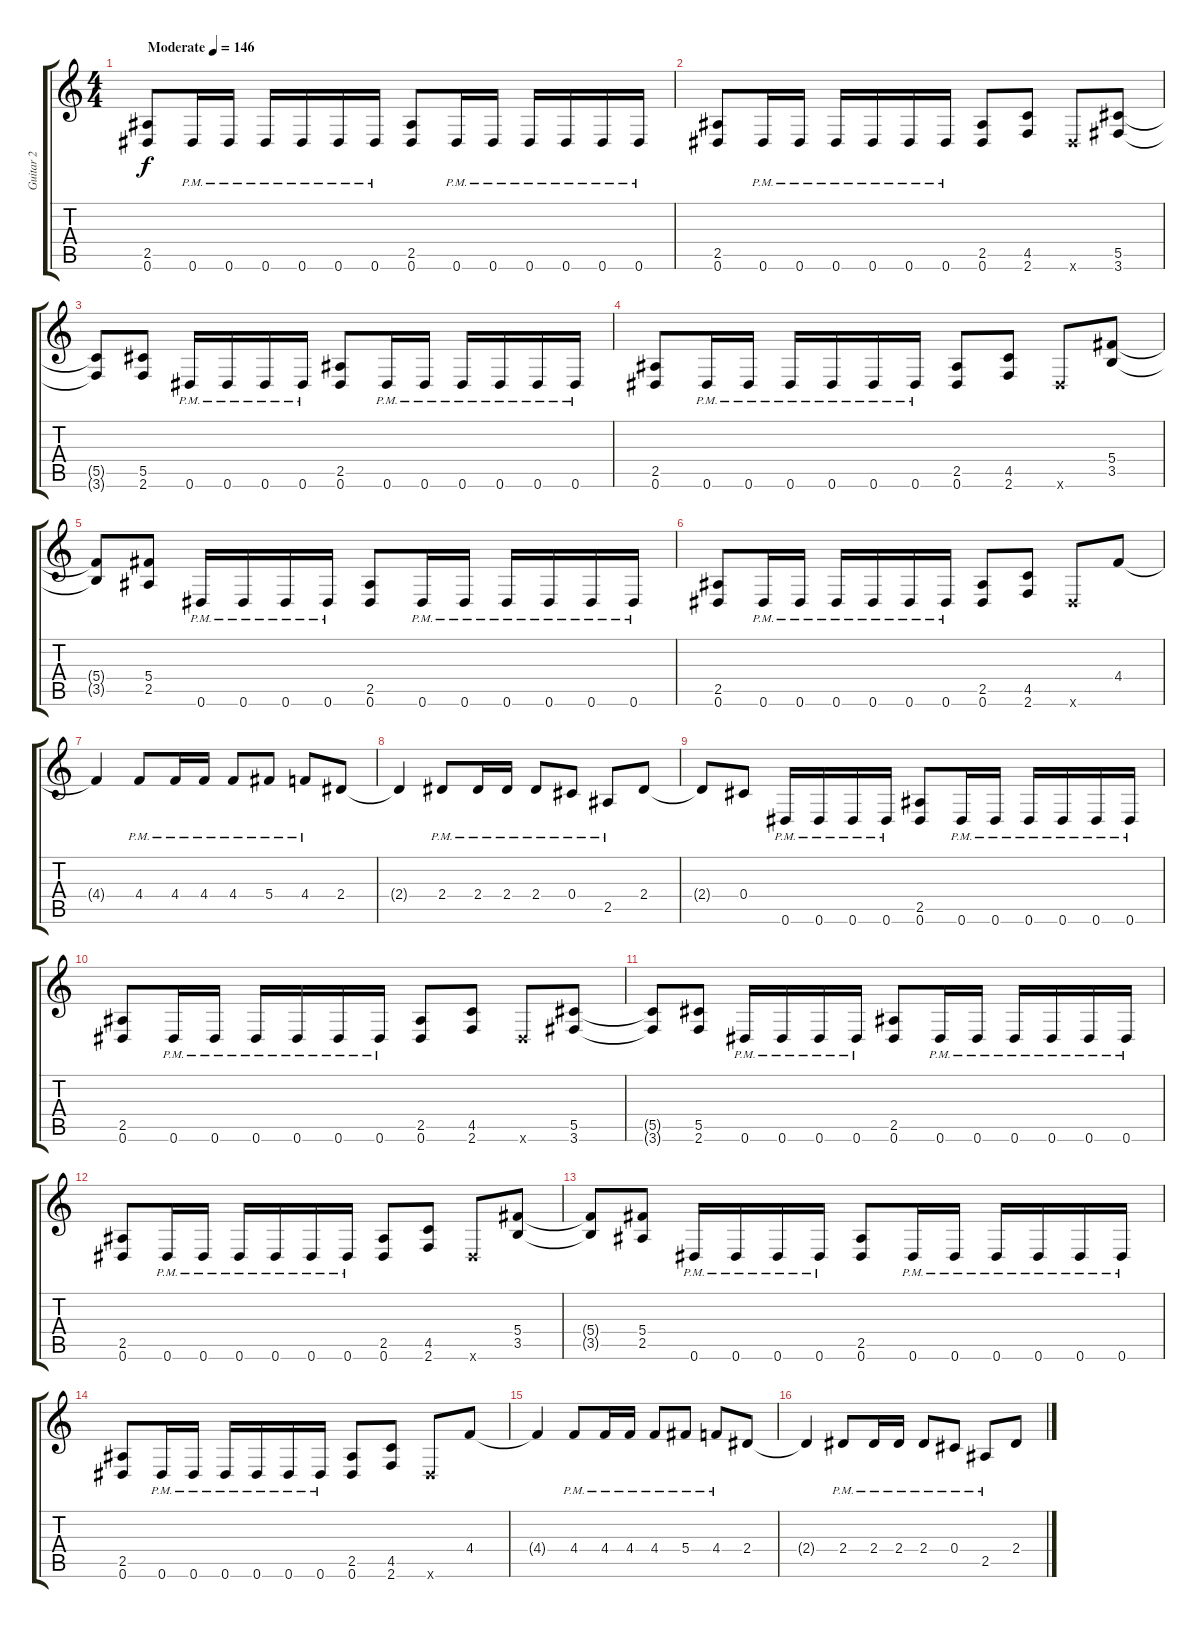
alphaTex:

\track ("Guitar 2" "Guitar 2") {instrument distortionguitar}
\staff {score tabs}
\tuning (Eb4 Bb3 Gb3 Db3 Ab2 Eb2) {hide}
\ts (4 4)
\tempo (146 "Moderate")
\clef g2
\ks c
(2.5 0.6).8{dy f instrument distortionguitar} 0.6{pm}.16 0.6{pm}.16 0.6{pm}.16 0.6{pm}.16 0.6{pm}.16 0.6{pm}.16 (2.5 0.6).8 0.6{pm}.16 0.6{pm}.16 0.6{pm}.16 0.6{pm}.16 0.6{pm}.16 0.6{pm}.16 |
(2.5 0.6).8 0.6{pm}.16 0.6{pm}.16 0.6{pm}.16 0.6{pm}.16 0.6{pm}.16 0.6{pm}.16 (2.5 0.6).8 (4.5 2.6).8 0.6{x}.8 (5.5 3.6).8 |
(5.5{t} 3.6{t}).8 (5.5 2.6).8 0.6{pm}.16 0.6{pm}.16 0.6{pm}.16 0.6{pm}.16 (2.5 0.6).8 0.6{pm}.16 0.6{pm}.16 0.6{pm}.16 0.6{pm}.16 0.6{pm}.16 0.6{pm}.16 |
(2.5 0.6).8 0.6{pm}.16 0.6{pm}.16 0.6{pm}.16 0.6{pm}.16 0.6{pm}.16 0.6{pm}.16 (2.5 0.6).8 (4.5 2.6).8 0.6{x}.8 (5.4 3.5).8 |
(5.4{t} 3.5{t}).8 (5.4 2.5).8 0.6{pm}.16 0.6{pm}.16 0.6{pm}.16 0.6{pm}.16 (2.5 0.6).8 0.6{pm}.16 0.6{pm}.16 0.6{pm}.16 0.6{pm}.16 0.6{pm}.16 0.6{pm}.16 |
(2.5 0.6).8 0.6{pm}.16 0.6{pm}.16 0.6{pm}.16 0.6{pm}.16 0.6{pm}.16 0.6{pm}.16 (2.5 0.6).8 (4.5 2.6).8 0.6{x}.8 4.4.8 |
4.4{t}.4 4.4{pm}.8 4.4{pm}.16 4.4{pm}.16 4.4{pm}.8 5.4{pm}.8 4.4{pm}.8 2.4.8 |
2.4{t}.4 2.4{pm}.8 2.4{pm}.16 2.4{pm}.16 2.4{pm}.8 0.4{pm}.8 2.5{pm}.8 2.4.8 |
2.4{t}.8 0.4.8 0.6{pm}.16 0.6{pm}.16 0.6{pm}.16 0.6{pm}.16 (2.5 0.6).8 0.6{pm}.16 0.6{pm}.16 0.6{pm}.16 0.6{pm}.16 0.6{pm}.16 0.6{pm}.16 |
(2.5 0.6).8 0.6{pm}.16 0.6{pm}.16 0.6{pm}.16 0.6{pm}.16 0.6{pm}.16 0.6{pm}.16 (2.5 0.6).8 (4.5 2.6).8 0.6{x}.8 (5.5 3.6).8 |
(5.5{t} 3.6{t}).8 (5.5 2.6).8 0.6{pm}.16 0.6{pm}.16 0.6{pm}.16 0.6{pm}.16 (2.5 0.6).8 0.6{pm}.16 0.6{pm}.16 0.6{pm}.16 0.6{pm}.16 0.6{pm}.16 0.6{pm}.16 |
(2.5 0.6).8 0.6{pm}.16 0.6{pm}.16 0.6{pm}.16 0.6{pm}.16 0.6{pm}.16 0.6{pm}.16 (2.5 0.6).8 (4.5 2.6).8 0.6{x}.8 (5.4 3.5).8 |
(5.4{t} 3.5{t}).8 (5.4 2.5).8 0.6{pm}.16 0.6{pm}.16 0.6{pm}.16 0.6{pm}.16 (2.5 0.6).8 0.6{pm}.16 0.6{pm}.16 0.6{pm}.16 0.6{pm}.16 0.6{pm}.16 0.6{pm}.16 |
(2.5 0.6).8 0.6{pm}.16 0.6{pm}.16 0.6{pm}.16 0.6{pm}.16 0.6{pm}.16 0.6{pm}.16 (2.5 0.6).8 (4.5 2.6).8 0.6{x}.8 4.4.8 |
4.4{t}.4 4.4{pm}.8 4.4{pm}.16 4.4{pm}.16 4.4{pm}.8 5.4{pm}.8 4.4{pm}.8 2.4.8 |
2.4{t}.4 2.4{pm}.8 2.4{pm}.16 2.4{pm}.16 2.4{pm}.8 0.4{pm}.8 2.5{pm}.8 2.4.8
